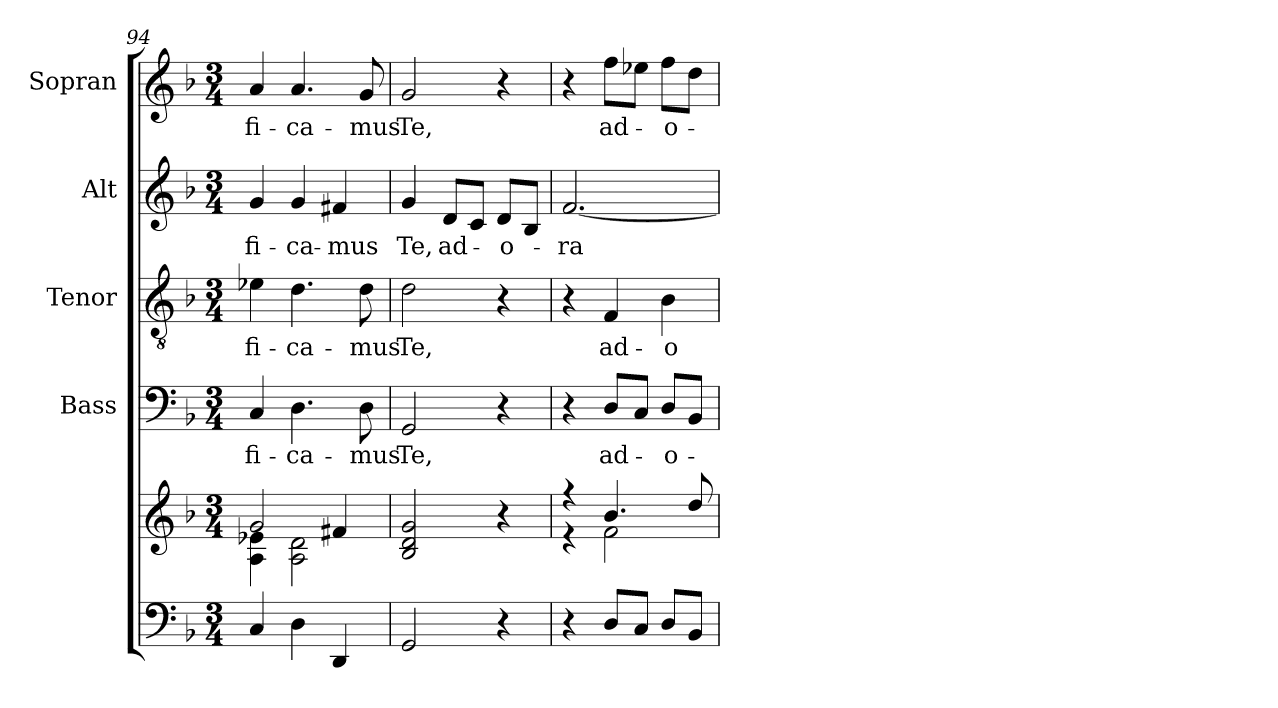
**kern	**kern	**kern	**text	**kern	**text	**kern	**text	**kern	**text
*part5	*part5	*part4	*part4	*part3	*part3	*part2	*part2	*part1	*part1
*staff6	*staff5	*staff4	*staff4	*staff3	*staff3	*staff2	*staff2	*staff1	*staff1
*	*	*I"Bass	*	*I"Tenor	*	*I"Alt	*	*I"Sopran	*
*	*	*I'B.	*	*I'T.	*	*I'A.	*	*I'S.	*
*clefF4	*clefG2	*clefF4	*	*clefGv2	*	*clefG2	*	*clefG2	*
*k[b-]	*k[b-]	*k[b-]	*	*k[b-]	*	*k[b-]	*	*k[b-]	*
*F:	*F:	*F:	*	*F:	*	*F:	*	*F:	*
*M3/4	*M3/4	*M3/4	*	*M3/4	*	*M3/4	*	*M3/4	*
=94	=94	=94	=94	=94	=94	=94	=94	=94	=94
*	*^	*	*	*	*	*	*	*	*
!	!	!	!	!LO:LY:b	!	!LO:LY:b	!	!LO:LY:b	!	!LO:LY:b
4C/	2g/	4A\ 4e-X\	4C/	-fi-	4e-X\	-fi-	4g/	-fi-	4a/	-fi-
!	!	!	!	!LO:LY:b	!	!LO:LY:b	!	!LO:LY:b	!	!LO:LY:b
4D\	.	2A\ 2d\	4.D\	-ca-	4.d\	-ca-	4g/	-ca-	4.a/	-ca-
!	!	!	!	!	!	!	!	!LO:LY:b	!	!
4DD/	4f#X/	.	.	.	.	.	4f#X/	-mus	.	.
!	!	!	!	!LO:LY:b	!	!LO:LY:b	!	!	!	!LO:LY:b
.	.	.	8D\	-mus	8d\	-mus	.	.	8g/	-mus
*	*v	*v	*	*	*	*	*	*	*	*
!!LO:LB:g=z
=95	=95	=95	=95	=95	=95	=95	=95	=95	=95
!	!	!	!LO:LY:b	!	!LO:LY:b	!	!LO:LY:b	!	!LO:LY:b
2GG/	2B-/ 2d/ 2g/	2GG/	Te,	2d\	Te,	4g/	Te,	2g/	Te,
!	!	!	!	!	!	!	!LO:LY:b	!	!
.	.	.	.	.	.	8d/L	ad-	.	.
.	.	.	.	.	.	8c/J	.	.	.
!	!	!	!	!	!	!	!LO:LY:b	!	!
4r	4r	4r	.	4r	.	8d/L	-o-	4r	.
.	.	.	.	.	.	8B-/J	.	.	.
=96	=96	=96	=96	=96	=96	=96	=96	=96	=96
*	*^	*	*	*	*	*	*	*	*
!	!	!	!	!	!	!	!	!LO:LY:b	!	!
4r	4r	4r	4r	.	4r	.	[2.f/	-ra-	4r	.
!	!	!	!	!LO:LY:b	!	!LO:LY:b	!	!	!	!LO:LY:b
8D/L	4.b-/	2f\	8D/L	ad-	4F/	ad-	.	.	8ff\L	ad-
8C/J	.	.	8C/J	.	.	.	.	.	8ee-X\J	.
!	!	!	!	!LO:LY:b	!	!LO:LY:b	!	!	!	!LO:LY:b
8D/L	.	.	8D/L	-o-	4B-\	-o-	.	.	8ff\L	-o-
8BB-/J	8dd/	.	8BB-/J	.	.	.	.	.	8dd\J	.
*	*v	*v	*	*	*	*	*	*	*	*
=	=	=	=	=	=	=	=	=	=
*-	*-	*-	*-	*-	*-	*-	*-	*-	*-
